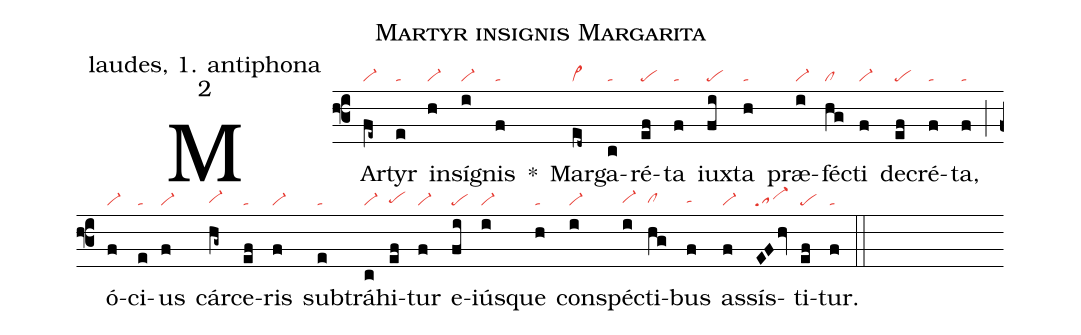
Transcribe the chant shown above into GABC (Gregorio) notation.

name: Martyr insignis Margarita;
office-part: laudes, 1. antiphona;
mode: 2;
nabc-lines: 1;
%%
(f3)
MAr(fe~|vi-)tyr(e|ta) in(h|vi-)sí(i|vi-)gnis(f|ta) *()
Mar(ed~|vi>)ga(c|ta)ré(ef|pe)ta(f|ta) iux(fi|pe)ta(h|ta) præ(i|vi-)féc(hg|cl)ti(f|vi-) de(ef|pe)cré(f|ta)ta,(f|ta) (;)
ó(f|vi-)ci(e|ta)us(f|vi-) cár(hg~|vi-hg)ce(ef|ta)ris(f|vi-) sub(e|ta)trá(c|vi-)hi(ef|pehg)tur(f|vi-) e(fi|pe)iús(i|vi-)que(h|ta) con(i|vi-)spéc(i|vi-hg)ti(hg|clhg)bus(f|tahg) as(f|vi-)sís(EFhv|sa-)ti(ef|pe)tur.(f|ta) (::)
